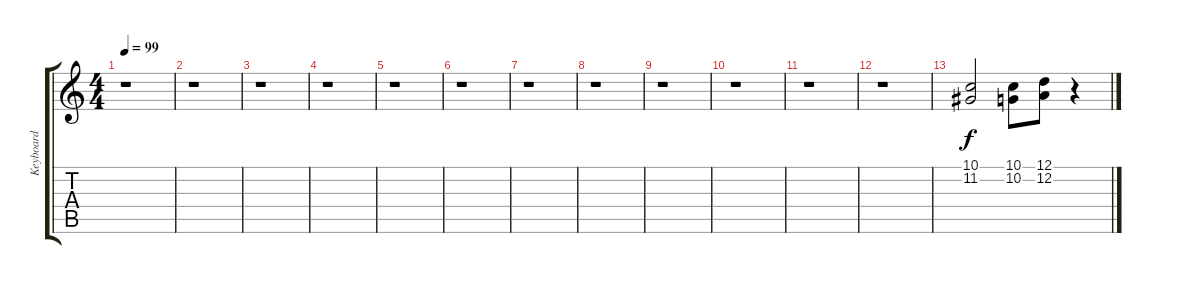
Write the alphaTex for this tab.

\track ("Keyboard" "Keyboard") {instrument tremolostrings}
\staff {score tabs}
\tuning (D4 A3 F3 C3 G2 D2) {hide}
\ts (4 4)
\tempo 99
\clef g2
\ks c
r.1{dy f} |
r.1 |
r.1 |
r.1 |
r.1 |
r.1 |
r.1 |
r.1 |
r.1 |
r.1 |
r.1 |
r.1 |
(10.1 11.2).2 (10.1 10.2).8 (12.1 12.2).8 r.4
